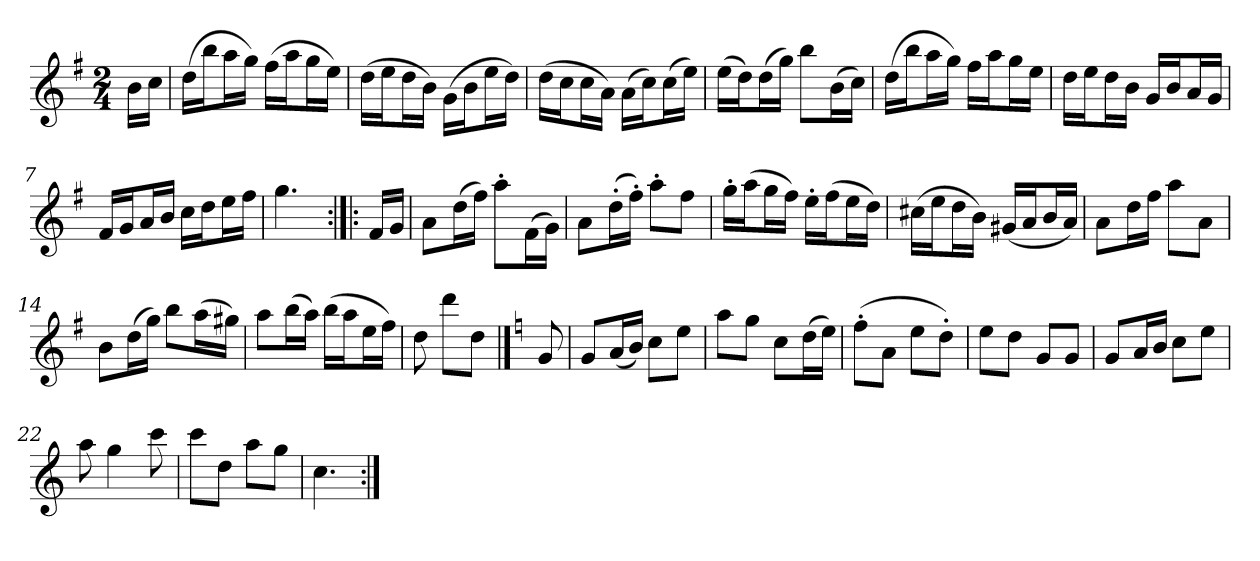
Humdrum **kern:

**kern
*part1
*staff1
*clefG2
*k[f#]
*G:
*M2/4
*MM120
=
16b\LL
16cc\JJ
=1
(16dd\LL
16bb\J
16aa\L
16gg\JJ)
(16ff#\LL
16aa\J
16gg\L
16ee\JJ)
=2
(16dd\LL
16ee\J
16dd\L
16b\JJ)
(16g\LL
16b\J
16ee\L
16dd\JJ)
=3
(16dd\LL
16cc\J
16cc\L
16a\JJ)
(16a\LL
16cc\J)
(16cc\L
16ee\JJ)
=4
(16ee\LL
16dd\J)
(16dd\L
16gg\JJ)
8bb\L
(16b\L
16cc\JJ)
=5
(16dd\LL
16bb\J
16aa\L
16gg\JJ)
16ff#\LL
16aa\J
16gg\L
16ee\JJ
=6
16dd\LL
16ee\J
16dd\L
16b\JJ
16g/LL
16b/J
16a/L
16g/JJ
=7
16f#/LL
16g/J
16a/L
16b/JJ
16cc\LL
16dd\J
16ee\L
16ff#\JJ
=8
4.gg
=:|!|:
16f#/LL
16g/JJ
=9
8a\L
(16dd\L
16ff#\JJ)
8aa'\L
(16f#\L
16g\JJ)
=10
8a\L
(16dd'\L
16ff#'\JJ)
8aa'\L
8ff#\J
=11
16gg'\LL
(16aa\J
16gg\L
16ff#\JJ)
16ee'\LL
(16ff#\J
16ee\L
16dd\JJ)
=12
(16cc#X\LL
16ee\J
16dd\L
16b\JJ)
(16g#X/LL
16a/J
16b/L
16a/JJ)
=13
8a\L
16dd\L
16ff#\JJ
8aa\L
8a\J
=14
8b\L
(16dd\L
16gg\JJ)
8bb\L
(16aa\L
16gg#X\JJ)
=15
8aa\L
(16bb\L
16aa\JJ)
(16bb\LL
16aa\J
16ee\L
16ff#\JJ)
=16
8dd
8ddd\L
8dd\J
==
*k[]
*C:
8g
=17
8g/L
(16a/L
16b/JJ)
8cc\L
8ee\J
=18
8aa\L
8gg\J
8cc\L
(16dd\L
16ee\JJ)
=19
(8ff'\L
8a\J
8ee\L
8dd'\J)
=20
8ee\L
8dd\J
8g/L
8g/J
=21
8g/L
16a/L
16b/JJ
8cc\L
8ee\J
=22
8aa
4gg
8ccc
=23
8ccc\L
8dd\J
8aa\L
8gg\J
=24
4.cc
=:|!
*-
